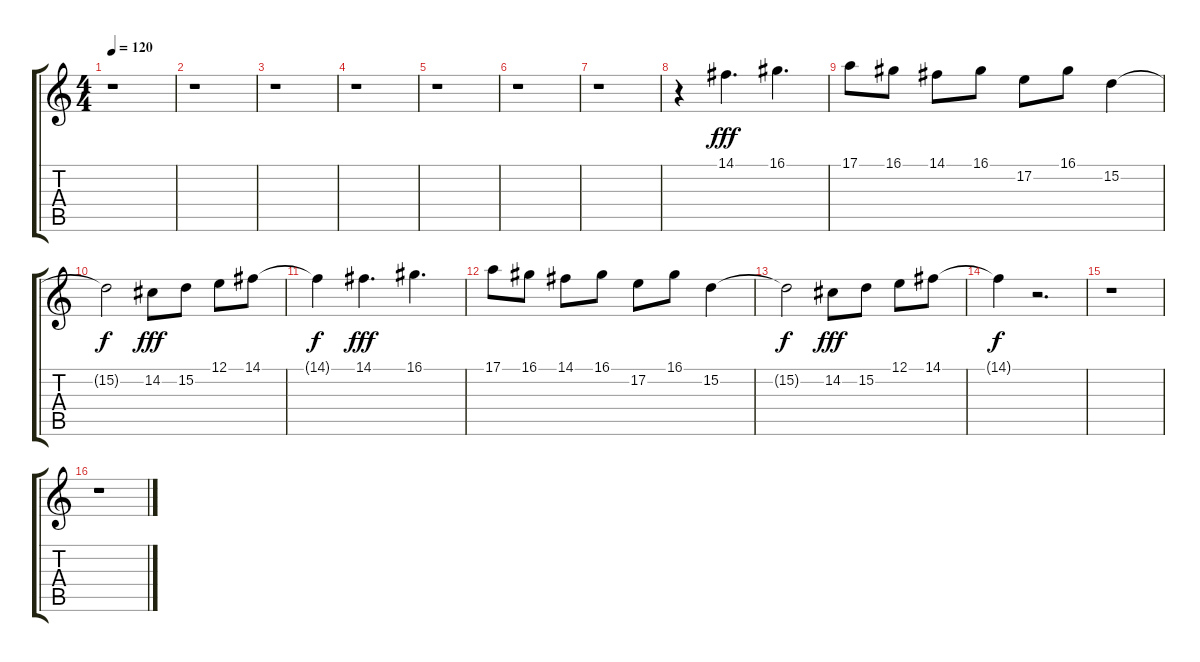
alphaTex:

\track "" {instrument flute}
\staff {score tabs}
\tuning (E4 B3 G3 D3 A2 E2) {hide}
\ts (4 4)
\tempo 120
\clef g2
\ks c
r.1{dy fff} |
r.1 |
r.1 |
r.1 |
r.1 |
r.1 |
r.1 |
r.4 14.1.4{d volume 12} 16.1.4{d} |
17.1.8 16.1.8 14.1.8 16.1.8 17.2.8 16.1.8 15.2.4 |
15.2{t}.2{dy f} 14.2.8{dy fff} 15.2.8 12.1.8 14.1.8 |
14.1{t}.4{dy f} 14.1.4{d dy fff} 16.1.4{d} |
17.1.8 16.1.8 14.1.8 16.1.8 17.2.8 16.1.8 15.2.4 |
15.2{t}.2{dy f} 14.2.8{dy fff} 15.2.8 12.1.8 14.1.8 |
14.1{t}.4{dy f} r.2{d} |
r.1 |
r.1
